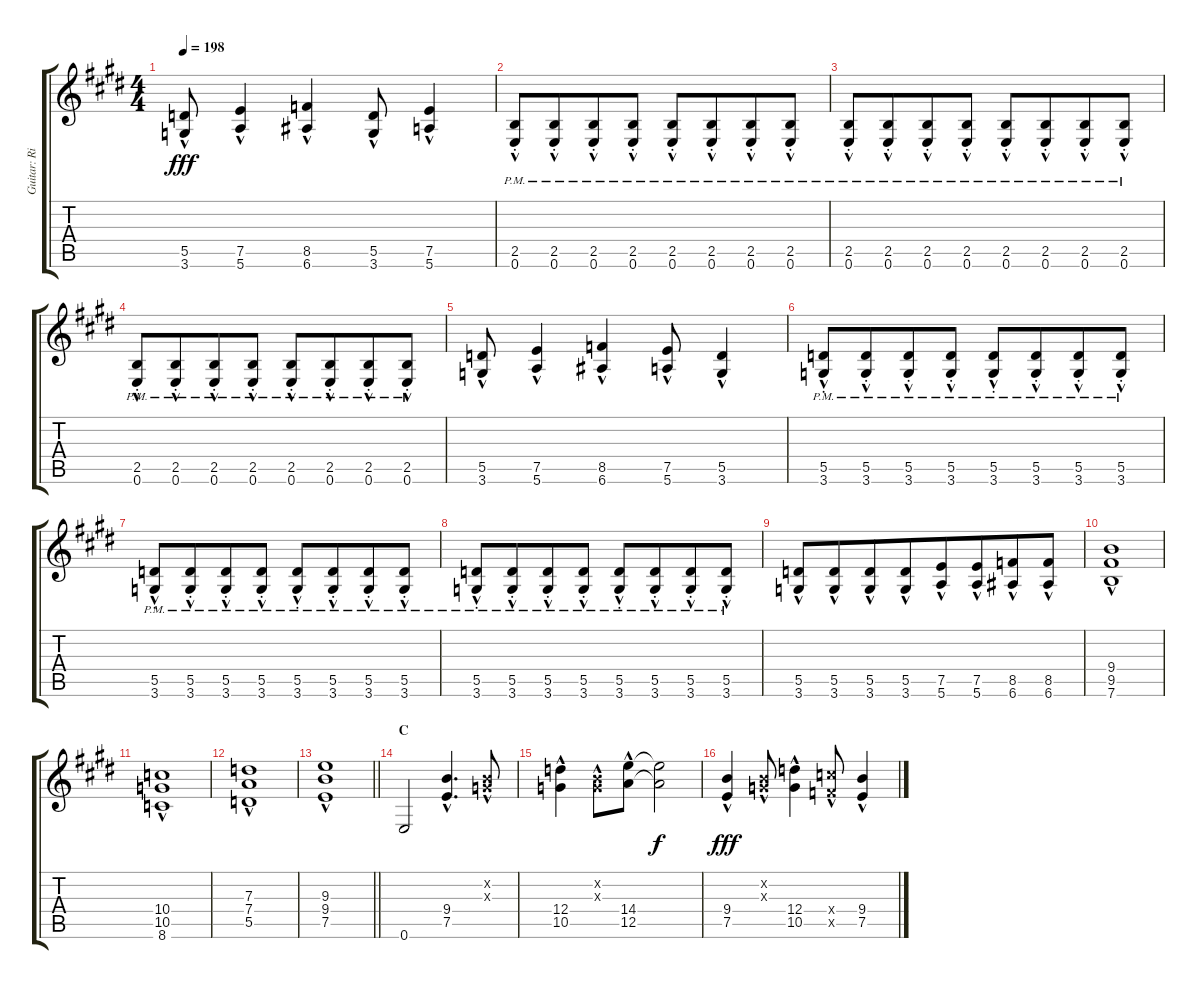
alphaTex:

\track ("Guitar: Rik" "Guitar: Ri") {instrument overdrivenguitar}
\staff {score tabs}
\tuning (E4 B3 G3 D3 A2 E2) {hide}
\ts (4 4)
\tempo 198
\clef g2
\ks e
(5.5{hac} 3.6{hac}).8{dy fff} (7.5{hac} 5.6{hac}).4 (8.5{hac} 6.6{hac}).4 (5.5{hac} 3.6{hac}).8 (7.5{hac} 5.6{hac}).4 |
(2.5{hac pm st} 0.6{hac pm st}).8 (2.5{hac pm st} 0.6{hac pm st}).8{beam merge} (2.5{hac pm st} 0.6{hac pm st}).8 (2.5{hac pm st} 0.6{hac pm st}).8 (2.5{hac pm st} 0.6{hac pm st}).8 (2.5{hac pm st} 0.6{hac pm st}).8{beam merge} (2.5{hac pm st} 0.6{hac pm st}).8 (2.5{hac pm st} 0.6{hac pm st}).8 |
(2.5{hac pm st} 0.6{hac pm st}).8 (2.5{hac pm st} 0.6{hac pm st}).8{beam merge} (2.5{hac pm st} 0.6{hac pm st}).8 (2.5{hac pm st} 0.6{hac pm st}).8 (2.5{hac pm st} 0.6{hac pm st}).8 (2.5{hac pm st} 0.6{hac pm st}).8{beam merge} (2.5{hac pm st} 0.6{hac pm st}).8 (2.5{hac pm st} 0.6{hac pm st}).8 |
(2.5{hac pm st} 0.6{hac pm st}).8 (2.5{hac pm st} 0.6{hac pm st}).8{beam merge} (2.5{hac pm st} 0.6{hac pm st}).8 (2.5{hac pm st} 0.6{hac pm st}).8 (2.5{hac pm st} 0.6{hac pm st}).8 (2.5{hac pm st} 0.6{hac pm st}).8{beam merge} (2.5{hac pm st} 0.6{hac pm st}).8 (2.5{hac pm st} 0.6{hac pm st}).8 |
(5.5{hac} 3.6{hac}).8 (7.5{hac} 5.6{hac}).4 (8.5{hac} 6.6{hac}).4 (7.5{hac} 5.6{hac}).8 (5.5{hac} 3.6{hac}).4 |
(5.5{hac} 3.6{hac pm st}).8 (5.5{hac pm st} 3.6{hac pm st}).8{beam merge} (5.5{hac pm st} 3.6{hac pm st}).8 (5.5{hac pm st} 3.6{hac pm st}).8 (5.5{hac} 3.6{hac pm st}).8 (5.5{hac pm st} 3.6{hac pm st}).8{beam merge} (5.5{hac pm st} 3.6{hac pm st}).8 (5.5{hac pm st} 3.6{hac pm st}).8 |
(5.5{hac} 3.6{hac pm st}).8 (5.5{hac pm st} 3.6{hac pm st}).8{beam merge} (5.5{hac pm st} 3.6{hac pm st}).8 (5.5{hac pm st} 3.6{hac pm st}).8 (5.5{hac} 3.6{hac pm st}).8 (5.5{hac pm st} 3.6{hac pm st}).8{beam merge} (5.5{hac pm st} 3.6{hac pm st}).8 (5.5{hac pm st} 3.6{hac pm st}).8 |
(5.5{hac} 3.6{hac pm st}).8 (5.5{hac pm st} 3.6{hac pm st}).8{beam merge} (5.5{hac pm st} 3.6{hac pm st}).8 (5.5{hac pm st} 3.6{hac pm st}).8 (5.5{hac} 3.6{hac pm st}).8 (5.5{hac pm st} 3.6{hac pm st}).8{beam merge} (5.5{hac pm st} 3.6{hac pm st}).8 (5.5{hac pm st} 3.6{hac pm st}).8 |
(5.5{hac} 3.6{hac}).8 (5.5{hac} 3.6{hac}).8{beam merge} (5.5{hac} 3.6{hac}).8 (5.5{hac} 3.6{hac}).8{beam merge} (7.5{hac} 5.6{hac}).8 (7.5{hac} 5.6{hac}).8{beam merge} (8.5{hac} 6.6{hac}).8 (8.5{hac} 6.6{hac}).8 |
(9.4{hac} 9.5{hac} 7.6{hac}).1 |
(10.4{hac} 10.5{hac} 8.6{hac}).1 |
(7.3{hac} 7.4{hac} 5.5{hac}).1 |
\barLineRight lightlight
(9.3{hac} 9.4{hac} 7.5{hac}).1 |
\section ("" "C")
0.6.2 (9.4{hac} 7.5{hac}).4{d} (0.2{hac x} 0.3{hac x}).8 |
(12.4{hac} 10.5{hac}).4 (0.2{hac x} 0.3{hac x}).8 (14.4{hac} 12.5{hac}).8 (14.4{t} 12.5{t}).2{dy f} |
(9.4{hac} 7.5{hac}).4{dy fff} (0.2{hac x} 0.3{hac x}).8 (12.4{hac} 10.5{hac}).4 (10.4{hac x} 8.5{hac x}).8 (9.4{hac} 7.5{hac}).4
